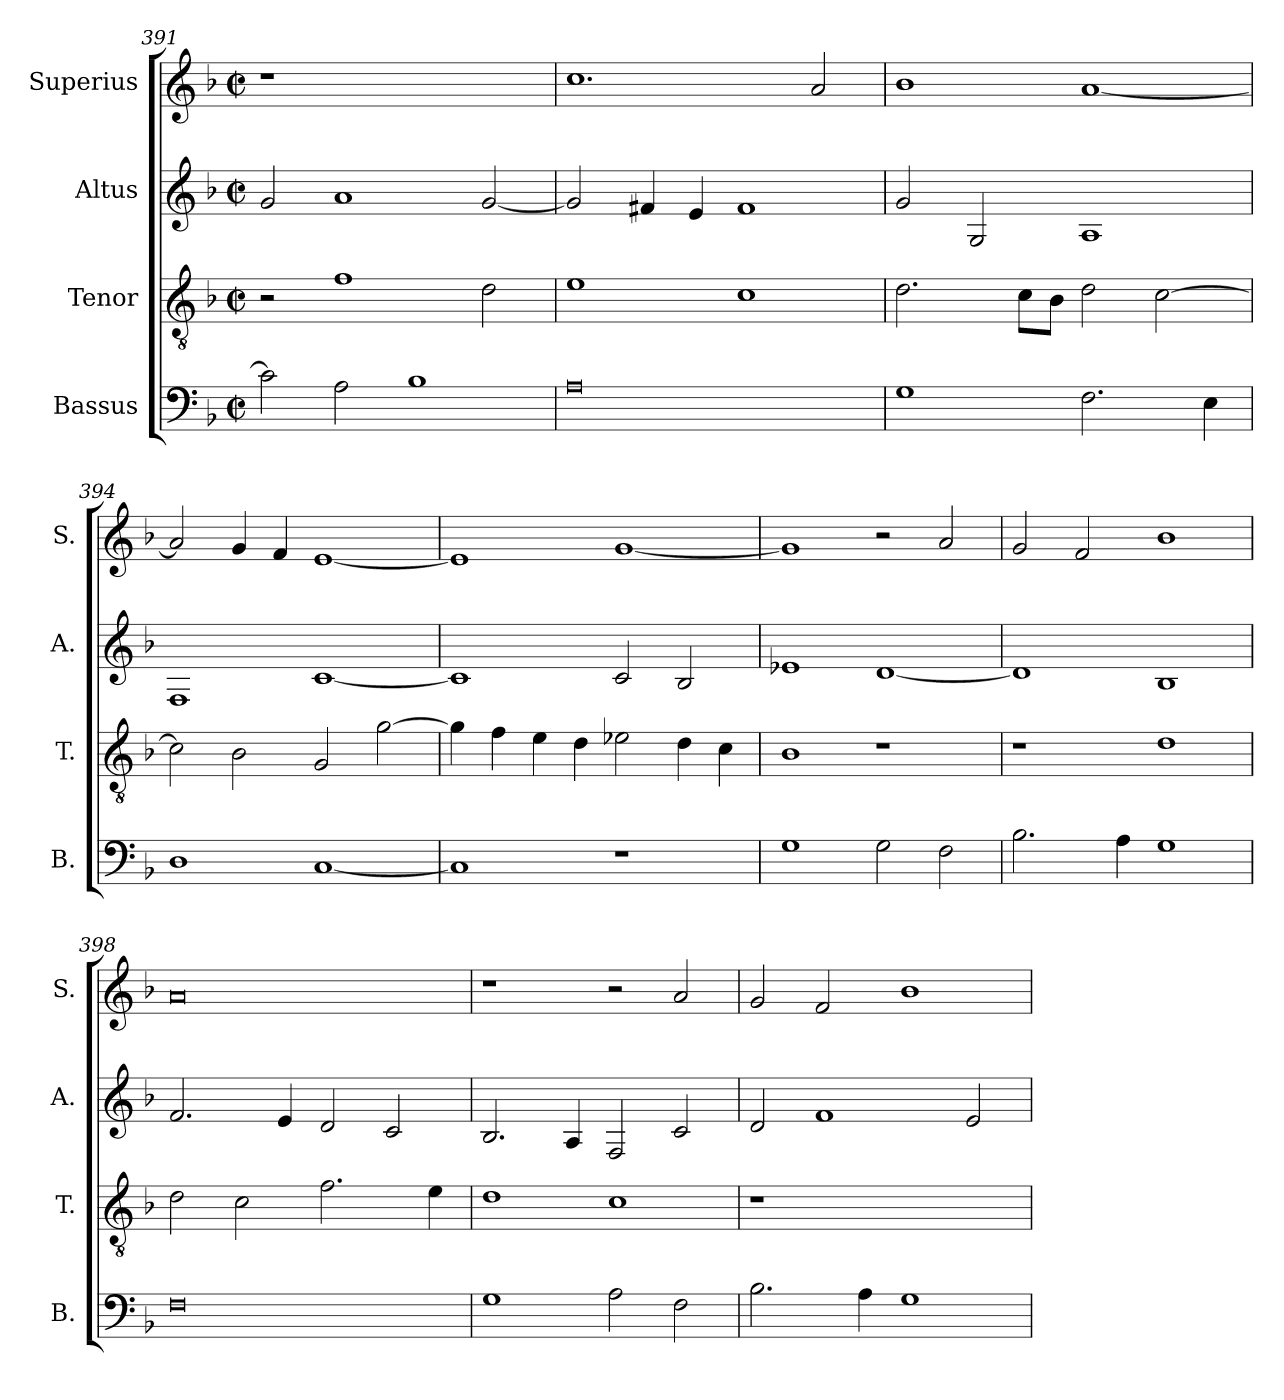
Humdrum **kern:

**kern	**kern	**kern	**kern
*part4	*part3	*part2	*part1
*staff4	*staff3	*staff2	*staff1
*I"Bassus	*I"Tenor	*I"Altus	*I"Superius
*I'B.	*I'T.	*I'A.	*I'S.
*clefF4	*clefGv2	*clefG2	*clefG2
*	*ITrd7c12	*	*
*k[b-]	*k[b-]	*k[b-]	*k[b-]
*F:	*F:	*F:	*F:
*M2/2	*M2/2	*M2/2	*M2/2
*met(c|)	*met(c|)	*met(c|)	*met(c|)
=391	=391	=391	=391
!	!	!	!LO:N:vis=1
2ci\]	2r	2gi/	1r
2Ai\	1Fi	1ai	.
1B-i	.	.	1ryy
.	2Di\	[<2gi/	.
=392	=392	=392	=392
0Ai	1Ei	2gi/]	1.cci
.	.	4f#Xi/	.
.	.	4ei/	.
.	1Ci	1f#i	.
.	.	.	2ai/
!!LO:PB:g=z
=393	=393	=393	=393
1Gi	2.Di\	2gi/	1b-i
.	.	2Gi/	.
.	8Ci\L	.	.
.	8BB-i\J	.	.
2.Fi\	2Di\	1Ai	[<1ai
.	[>2Ci\	.	.
4Ei\	.	.	.
=394	=394	=394	=394
1Di	2Ci\]	1Fi	2ai/]
.	2BB-i\	.	4gi/
.	.	.	4fi/
[<1Ci	2GGi/	[<1ci	[<1ei
.	[>2Gi\	.	.
=395	=395	=395	=395
1Ci]	4Gi\]	1ci]	1ei]
.	4Fi\	.	.
.	4Ei\	.	.
.	4Di\	.	.
1r	2E-Xi\	2ci/	[<1gi
.	4Di\	2B-i/	.
.	4Ci\	.	.
=396	=396	=396	=396
1Gi	1BB-i	1e-Xi	1gi]
2Gi\	1r	[<1di	2r
2Fi\	.	.	2ai/
=397	=397	=397	=397
2.B-i\	1r	1di]	2gi/
.	.	.	2fi/
4Ai\	.	.	.
1Gi	1Di	1B-i	1b-i
!!LO:LB:g=z
=398	=398	=398	=398
0Fi	2Di\	2.fi/	0ai
.	2Ci\	.	.
.	.	4ei/	.
.	2.Fi\	2di/	.
.	.	2ci/	.
.	4Ei\	.	.
=399	=399	=399	=399
1Gi	1Di	2.B-i/	1r
.	.	4Ai/	.
2Ai\	1Ci	2Fi/	2r
2Fi\	.	2ci/	2ai/
=400	=400	=400	=400
!	!LO:N:vis=1	!	!
2.B-i\	1r	2di/	2gi/
.	.	1fi	2fi/
4Ai\	.	.	.
1Gi	1ryy	.	1b-i
.	.	2ei/	.
=	=	=	=
*-	*-	*-	*-
